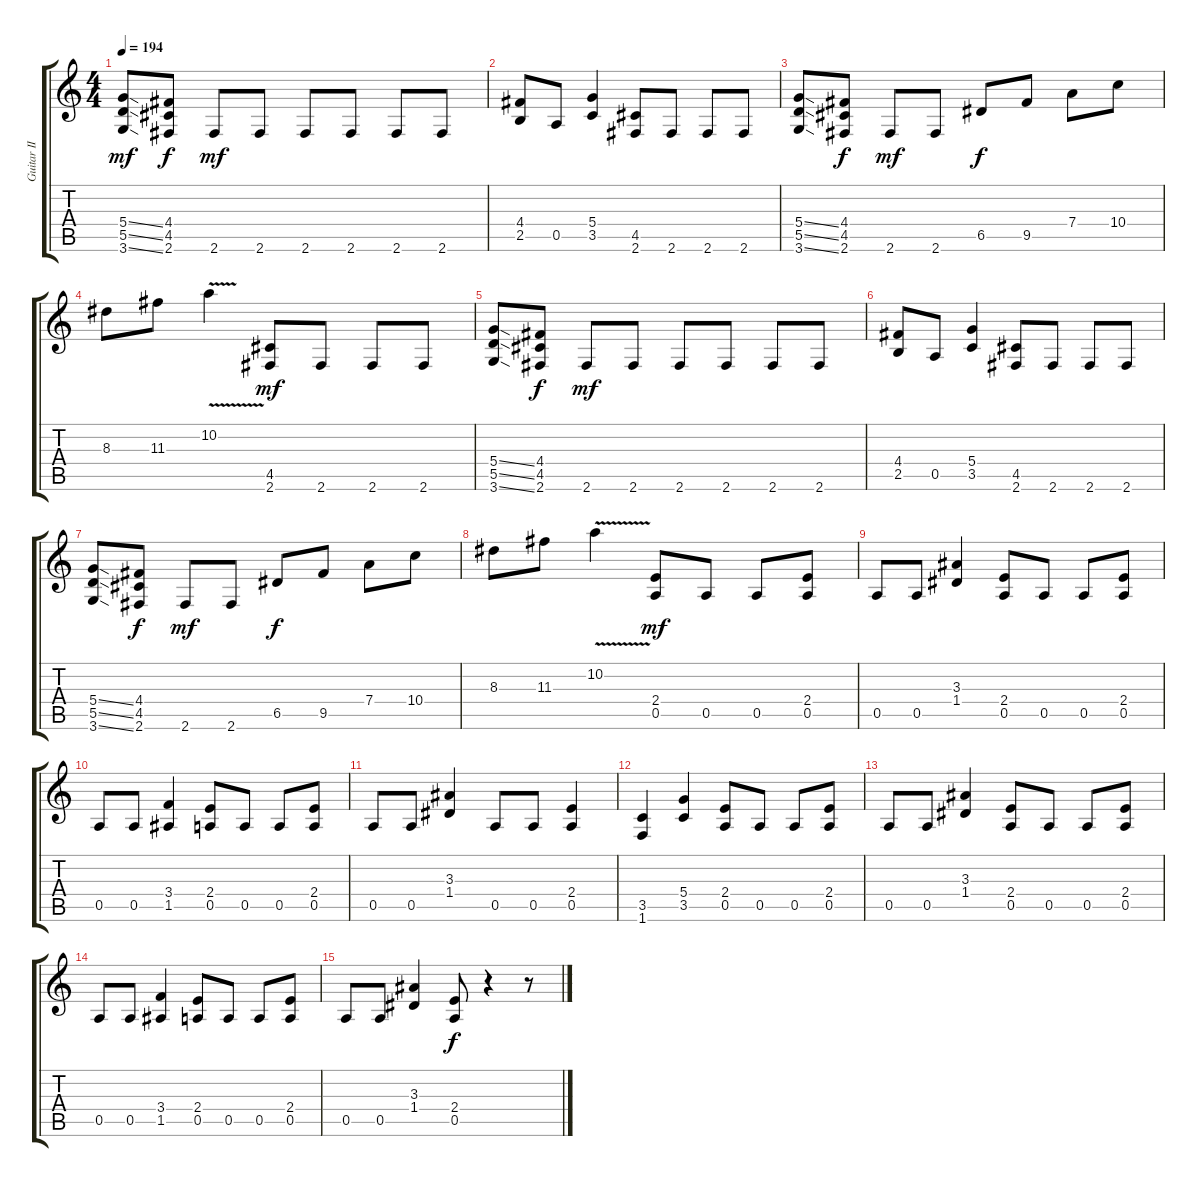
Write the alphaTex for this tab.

\track ("Guitar II" "Guitar II") {instrument distortionguitar}
\staff {score tabs}
\tuning (E4 B3 G3 D3 A2 E2) {hide}
\ts (4 4)
\tempo 194
\clef g2
\ks c
(5.4{ss} 5.5{ss} 3.6{ss}).8{dy mf} (4.4 4.5 2.6).8{dy f} 2.6.8{dy mf} 2.6.8 2.6.8 2.6.8 2.6.8 2.6.8 |
(4.4 2.5).8 0.5.8 (5.4 3.5).4 (4.5 2.6).8 2.6.8 2.6.8 2.6.8 |
(5.4{ss} 5.5{ss} 3.6{ss}).8 (4.4 4.5 2.6).8{dy f} 2.6.8{dy mf} 2.6.8 6.5.8{dy f} 9.5.8 7.4.8 10.4.8 |
8.3.8 11.3.8 10.2{v}.4 (4.5 2.6).8{dy mf} 2.6.8 2.6.8 2.6.8 |
(5.4{ss} 5.5{ss} 3.6{ss}).8 (4.4 4.5 2.6).8{dy f} 2.6.8{dy mf} 2.6.8 2.6.8 2.6.8 2.6.8 2.6.8 |
(4.4 2.5).8 0.5.8 (5.4 3.5).4 (4.5 2.6).8 2.6.8 2.6.8 2.6.8 |
(5.4{ss} 5.5{ss} 3.6{ss}).8 (4.4 4.5 2.6).8{dy f} 2.6.8{dy mf} 2.6.8 6.5.8{dy f} 9.5.8 7.4.8 10.4.8 |
8.3.8 11.3.8 10.2{v}.4 (2.4 0.5).8{dy mf} 0.5.8 0.5.8 (2.4 0.5).8 |
0.5.8 0.5.8 (3.3 1.4).4 (2.4 0.5).8 0.5.8 0.5.8 (2.4 0.5).8 |
0.5.8 0.5.8 (3.4 1.5).4 (2.4 0.5).8 0.5.8 0.5.8 (2.4 0.5).8 |
0.5.8 0.5.8 (3.3 1.4).4 0.5.8 0.5.8 (2.4 0.5).4 |
(3.5 1.6).4 (5.4 3.5).4 (2.4 0.5).8 0.5.8 0.5.8 (2.4 0.5).8 |
0.5.8 0.5.8 (3.3 1.4).4 (2.4 0.5).8 0.5.8 0.5.8 (2.4 0.5).8 |
0.5.8 0.5.8 (3.4 1.5).4 (2.4 0.5).8 0.5.8 0.5.8 (2.4 0.5).8 |
0.5.8 0.5.8 (3.3 1.4).4 (2.4 0.5).8{dy f} r.4 r.8
